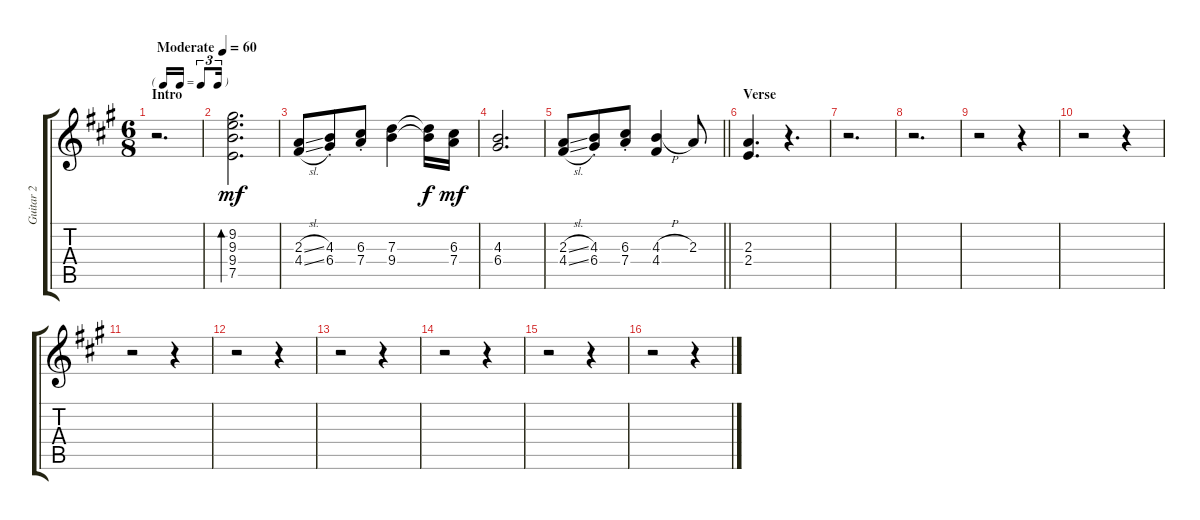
\track ("Guitar 2" "Guitar 2") {instrument electricguitarclean}
\staff {score tabs}
\tuning (E4 B3 G3 D3 A2 E2) {hide}
\ts (6 8)
\tf triplet16th
\section ("" "Intro")
\tempo (60 "Moderate")
\clef g2
\ks a
r.2{d dy mf instrument electricguitarclean} |
(9.2 9.3 9.4 7.5).2{d bd 120} |
(2.3{sl} 4.4{sl}).8 (4.3{st} 6.4{st}).8 (6.3{st} 7.4{st}).8 (7.3 9.4).4 (7.3{t} 9.4{t}).16{dy f} (6.3 7.4).16{dy mf} |
(4.3 6.4).2{d} |
\barLineRight lightlight
(2.3{sl} 4.4{sl}).8 (4.3{st} 6.4{st}).8 (6.3{st} 7.4{st}).8 (4.3{h} 4.4).4 2.3.8 |
\section ("" "Verse")
(2.3 2.4).4{d} r.4{d} |
r.2{d} |
r.2{d} |
r.2 r.4 |
r.2 r.4 |
r.2 r.4 |
r.2 r.4 |
r.2 r.4 |
r.2 r.4 |
r.2 r.4 |
r.2 r.4
